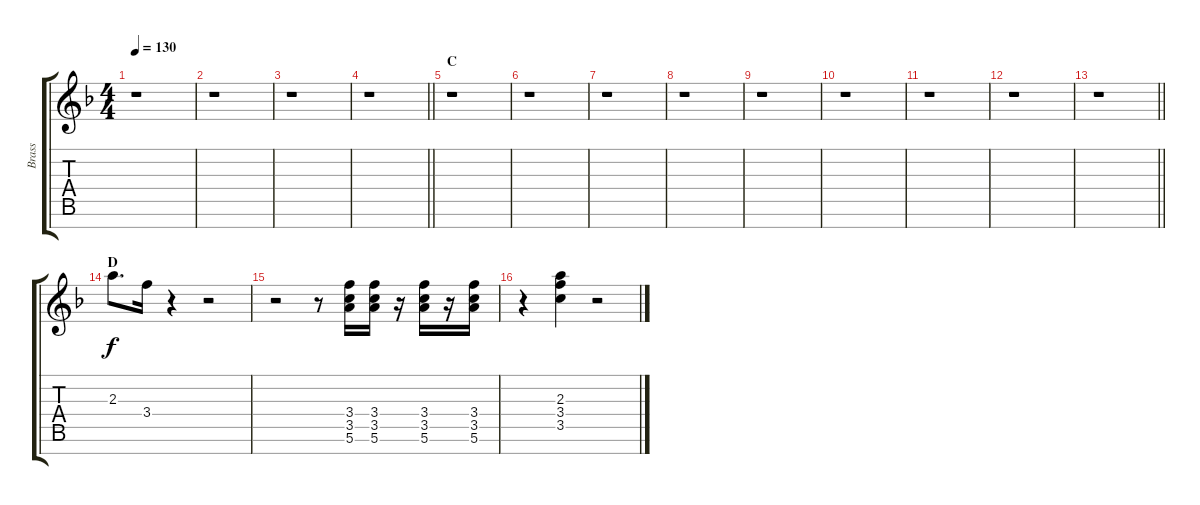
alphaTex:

\track ("Brass" "Brass") {instrument brasssection}
\staff {score tabs}
\tuning (E6 B5 G5 D5 A4 E4 B3) {hide}
\ts (4 4)
\tempo 130
\clef g2
\ks f
r.1{dy f} |
r.1 |
r.1 |
\barLineRight lightlight
r.1 |
\section ("" "C")
r.1 |
r.1 |
r.1 |
r.1 |
r.1 |
r.1 |
r.1 |
r.1 |
\barLineRight lightlight
r.1 |
\section ("" "D")
2.3.8{d} 3.4.16 r.4 r.2 |
r.2 r.8 (3.4 3.5 5.6).16 (3.4 3.5 5.6).16 r.16 (3.4 3.5 5.6).16 r.16 (3.4 3.5 5.6).16 |
r.4 (2.3 3.4 3.5).4 r.2
